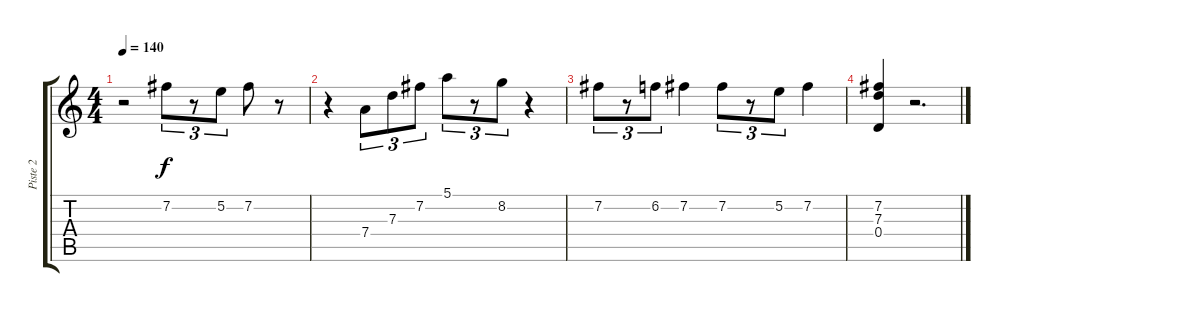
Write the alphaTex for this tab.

\track ("Piste 2" "Piste 2") {instrument electricguitarjazz}
\staff {score tabs}
\tuning (E4 B3 G3 D3 A2 E2) {hide}
\ts (4 4)
\tempo 140
\clef g2
\ks c
r.2{dy f} 7.2.8{tu (3 2)} r.8{tu (3 2)} 5.2.8{tu (3 2)} 7.2.8 r.8 |
r.4 7.4.8{tu (3 2)} 7.3.8{tu (3 2)} 7.2.8{tu (3 2)} 5.1.8{tu (3 2)} r.8{tu (3 2)} 8.2.8{tu (3 2)} r.4 |
7.2.8{tu (3 2)} r.8{tu (3 2)} 6.2.8{tu (3 2)} 7.2.4 7.2.8{tu (3 2)} r.8{tu (3 2)} 5.2.8{tu (3 2)} 7.2.4 |
(7.2 7.3 0.4).4 r.2{d}
